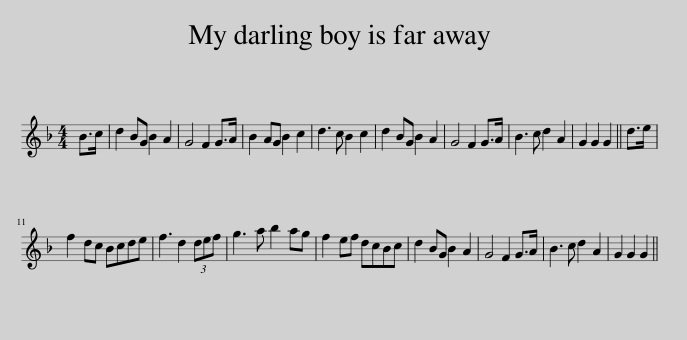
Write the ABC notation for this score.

X:1
L:1/8
M:4/4
I:linebreak $
K:F
V:1 treble
V:1
 B>c | d2 BG B2 A2 | G4 F2 G>A | B2 AG B2 c2 | d3 c B2 c2 | %5
 d2 BG B2 A2 | G4 F2 G>A | B3 c d2 A2 | G2 G2 G2 || d>e |$ %10
 f2 dc Bcde | f3 d2 (3def | g3 a b2 ag | f2 ef dcBc | d2 BG B2 A2 | %15
 G4 F2 G>A | B3 c d2 A2 | G2 G2 G2 || %18
